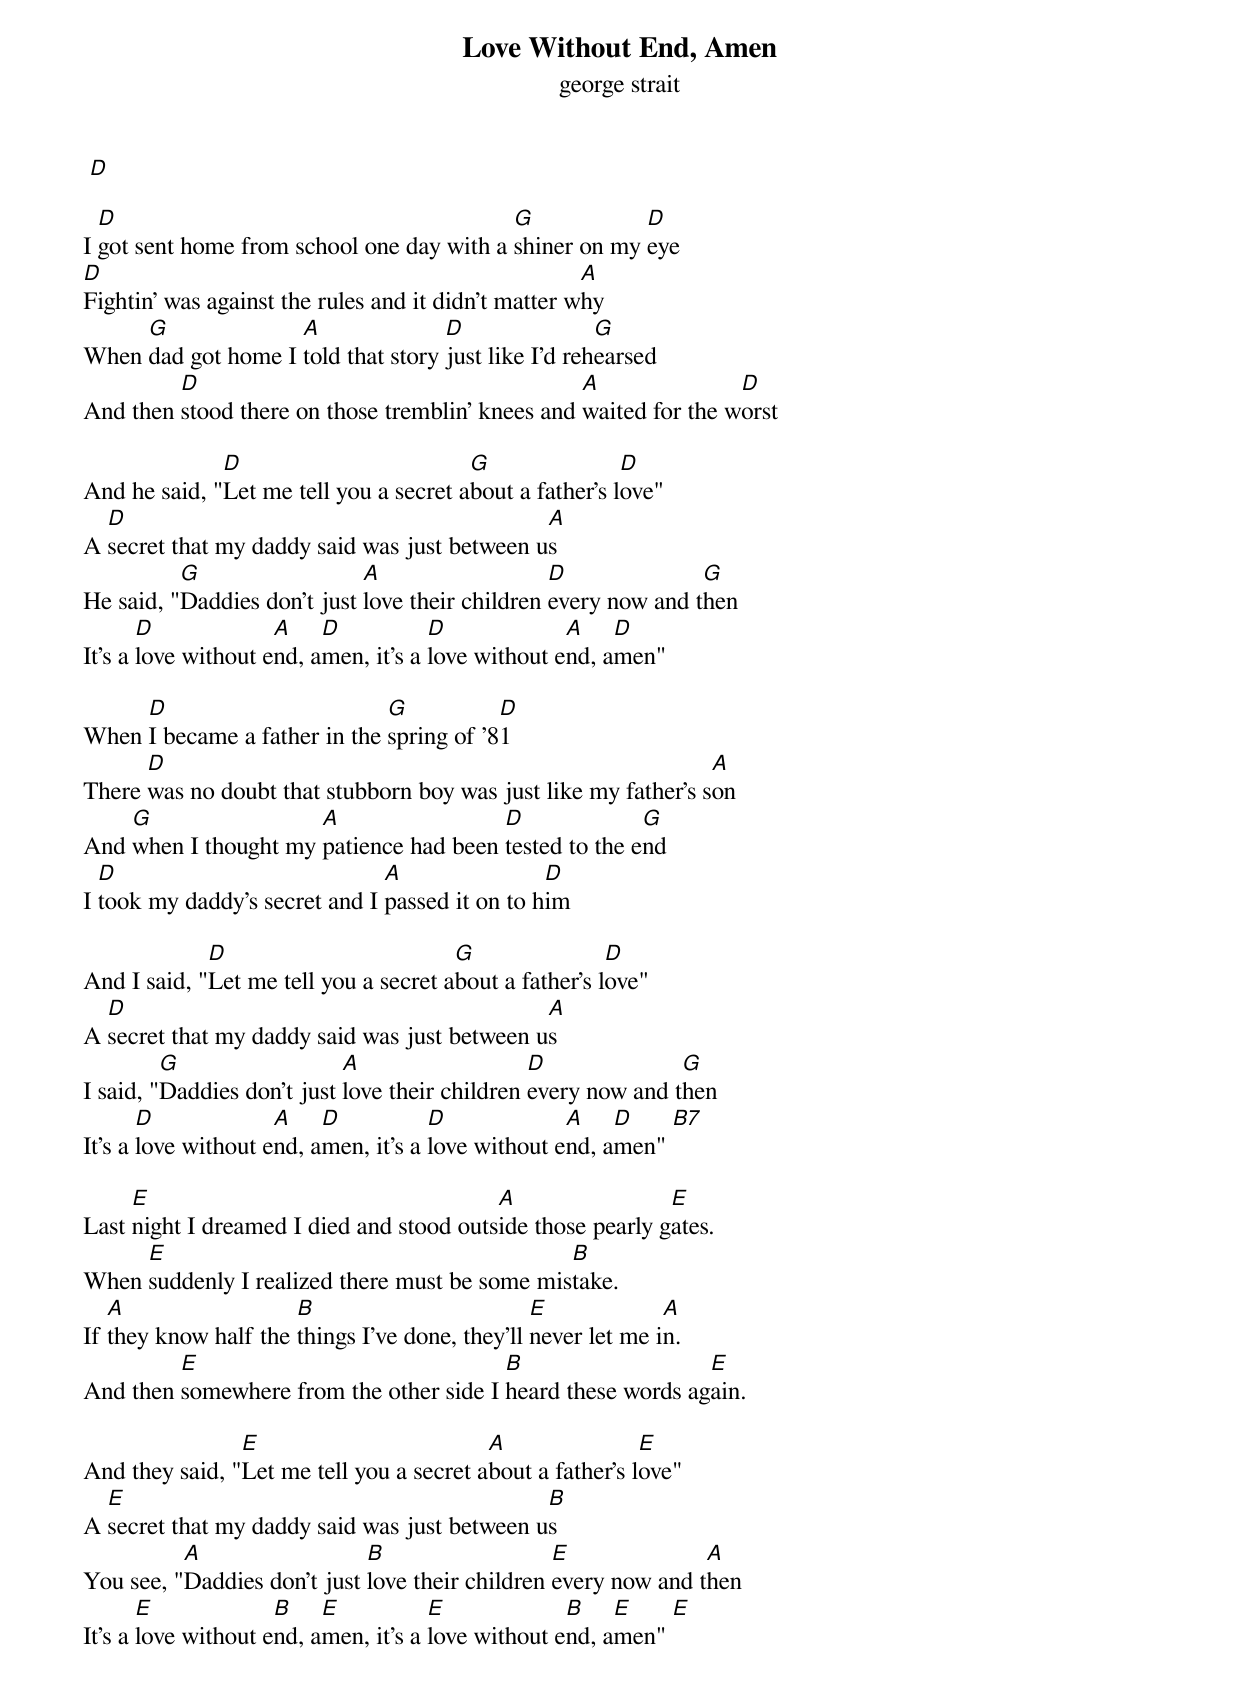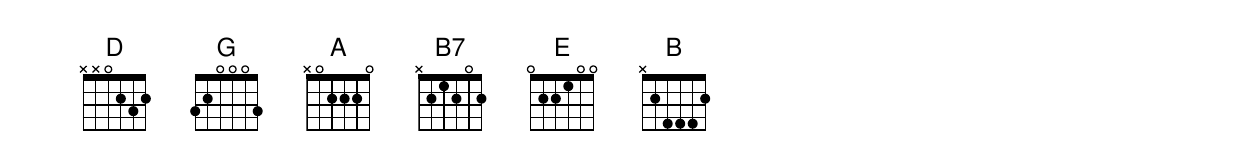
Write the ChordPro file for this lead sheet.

{title: Love Without End, Amen}
{subtitle: george strait}
 [D]

I [D]got sent home from school one day with a [G]shiner on my [D]eye
[D]Fightin' was against the rules and it didn't matter w[A]hy
When [G]dad got home I [A]told that story [D]just like I'd reh[G]earsed
And then [D]stood there on those tremblin' knees and [A]waited for the w[D]orst

And he said, "[D]Let me tell you a secret a[G]bout a father's l[D]ove"
A [D]secret that my daddy said was just between u[A]s
He said, "[G]Daddies don't just [A]love their children [D]every now and t[G]hen
It's a [D]love without e[A]nd, a[D]men, it's a [D]love without e[A]nd, a[D]men"

When [D]I became a father in the [G]spring of '8[D]1
There [D]was no doubt that stubborn boy was just like my father's s[A]on
And [G]when I thought my [A]patience had been [D]tested to the e[G]nd
I [D]took my daddy's secret and I [A]passed it on to h[D]im

And I said, "[D]Let me tell you a secret a[G]bout a father's l[D]ove"
A [D]secret that my daddy said was just between u[A]s
I said, "[G]Daddies don't just [A]love their children [D]every now and t[G]hen
It's a [D]love without e[A]nd, a[D]men, it's a [D]love without e[A]nd, a[D]men" [B7]

Last [E]night I dreamed I died and stood outs[A]ide those pearly g[E]ates.
When [E]suddenly I realized there must be some mis[B]take.
If [A]they know half the [B]things I've done, they'll [E]never let me i[A]n.
And then [E]somewhere from the other side I [B]heard these words ag[E]ain.

And they said, "[E]Let me tell you a secret a[A]bout a father's l[E]ove"
A [E]secret that my daddy said was just between u[B]s
You see, "[A]Daddies don't just [B]love their children [E]every now and t[A]hen
It's a [E]love without e[B]nd, a[E]men, it's a [E]love without e[B]nd, a[E]men" [E]
